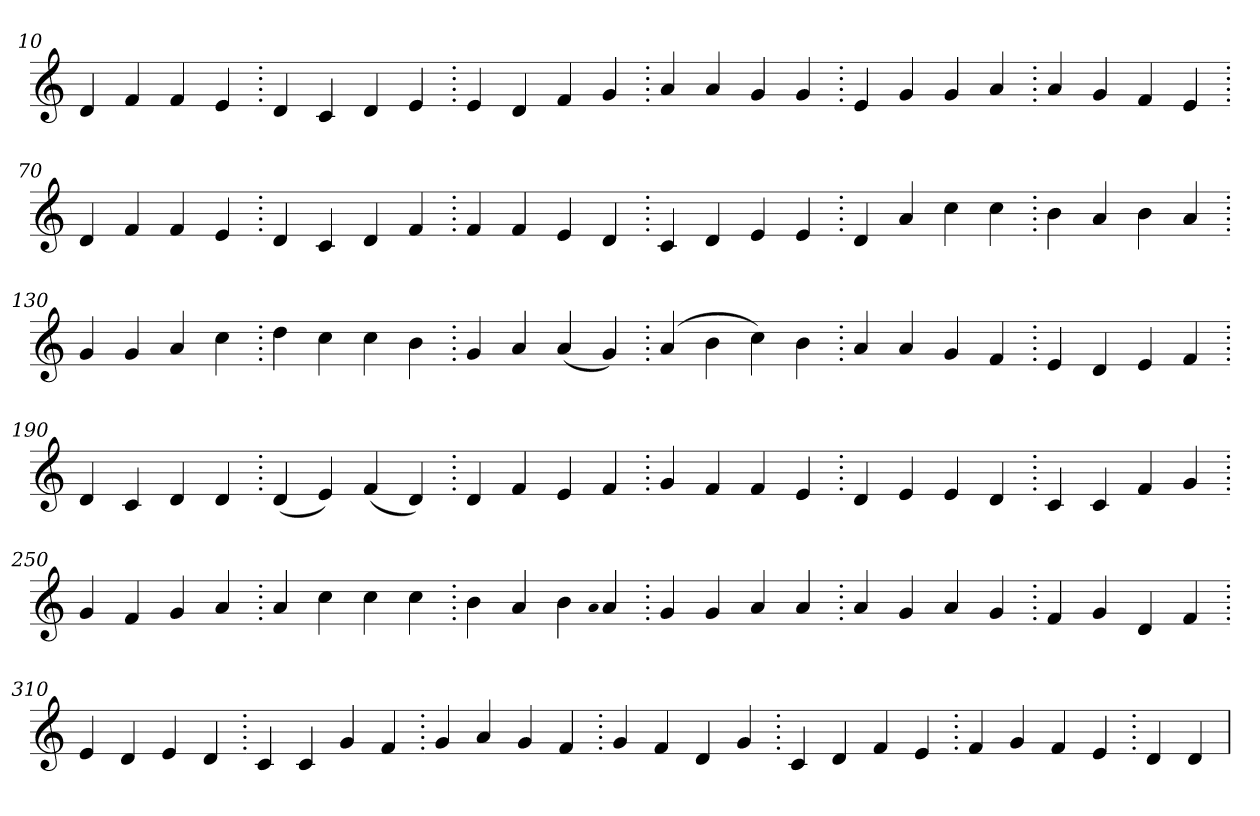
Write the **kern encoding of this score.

**kern
*part1
*staff1
*clefG2
=10.
4d
4f
4f
4e
=20.
4d
4c
4d
4e
=30.
4e
4d
4f
4g
=40.
4a
4a
4g
4g
=50.
4e
4g
4g
4a
=60.
4a
4g
4f
4e
=70.
4d
4f
4f
4e
=80.
4d
4c
4d
4f
=90.
4f
4f
4e
4d
=100.
4c
4d
4e
4e
=110.
4d
4a
4cc
4cc
=120.
4b
4a
4b
4a
=130.
4g
4g
4a
4cc
=140.
4dd
4cc
4cc
4b
=150.
4g
4a
(>4a
4g)
=160.
(>4a
4b
4cc)
4b
=170.
4a
4a
4g
4f
=180.
4e
4d
4e
4f
=190.
4d
4c
4d
4d
=200.
(>4d
4e)
(>4f
4d)
=210.
4d
4f
4e
4f
=220.
4g
4f
4f
4e
=230.
4d
4e
4e
4d
=240.
4c
4c
4f
4g
=250.
4g
4f
4g
4a
=260.
4a
4cc
4cc
4cc
=270.
4b
4a
4b
qqa
4a
=280.
4g
4g
4a
4a
=290.
4a
4g
4a
4g
=300.
4f
4g
4d
4f
=310.
4e
4d
4e
4d
=320.
4c
4c
4g
4f
=330.
4g
4a
4g
4f
=340.
4g
4f
4d
4g
=350.
4c
4d
4f
4e
=360.
4f
4g
4f
4e
=370.
4d
4d
=
*-
